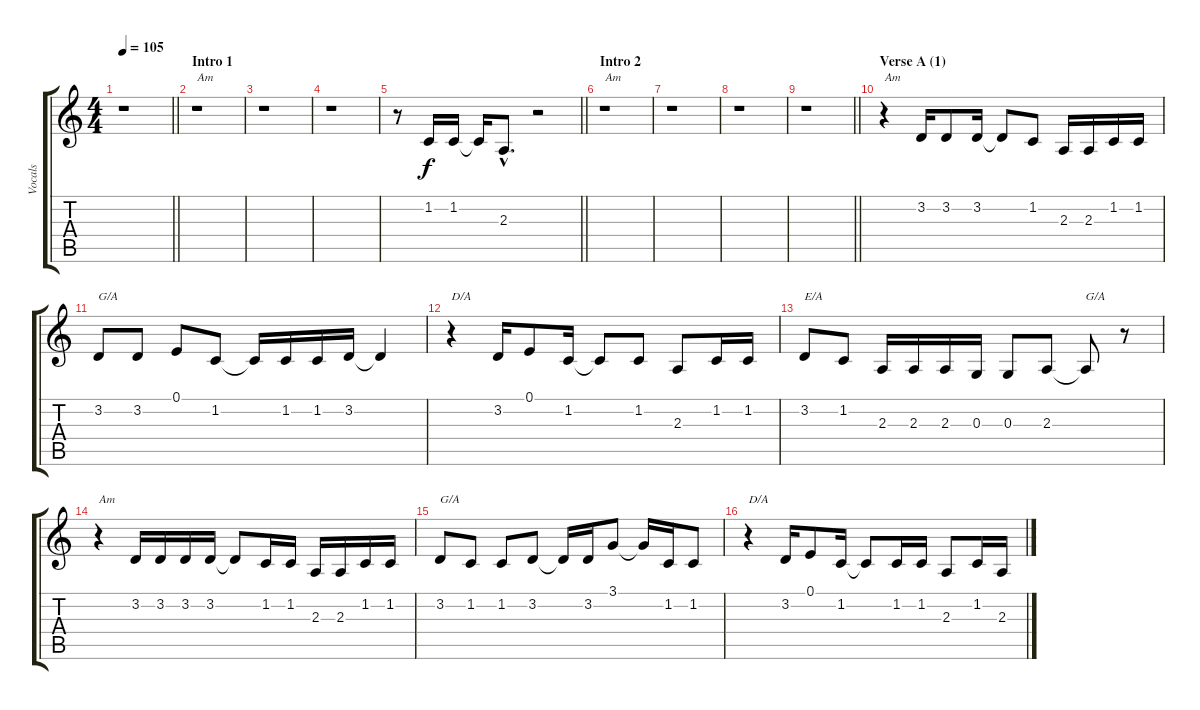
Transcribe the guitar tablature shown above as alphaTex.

\track ("Vocals" "Vocals") {instrument sopranosax}
\staff {score tabs}
\tuning (E4 B3 G3 D3 A2 E2) {hide}
\ts (4 4)
\tempo 105
\clef g2
\barLineRight lightlight
\ks aminor
r.1{dy f instrument sopranosax} |
\section ("" "Intro 1")
r.1{txt "Am"} |
r.1 |
r.1 |
\barLineRight lightlight
r.8 1.2.16 1.2.16 1.2{t}.16 2.3{hac}.8{d} r.2 |
\section ("" "Intro 2")
r.1{txt "Am"} |
r.1 |
r.1 |
\barLineRight lightlight
r.1 |
\section ("" "Verse A (1)")
r.4{txt "Am"} 3.2.16 3.2.8 3.2.16 3.2{t}.8 1.2.8 2.3.16 2.3.16 1.2.16 1.2.16 |
3.2.8{txt "G/A"} 3.2.8 0.1.8 1.2.8 1.2{t}.16 1.2.16 1.2.16 3.2.16 3.2{t}.4 |
r.4{txt "D/A"} 3.2.16 0.1.8 1.2.16 1.2{t}.8 1.2.8 2.3.8 1.2.16 1.2.16 |
3.2.8{txt "E/A"} 1.2.8 2.3.16 2.3.16 2.3.16 0.3.16 0.3.8 2.3.8 2.3{t}.8{txt "G/A"} r.8 |
r.4{txt "Am"} 3.2.16 3.2.16 3.2.16 3.2.16 3.2{t}.8 1.2.16 1.2.16 2.3.16 2.3.16 1.2.16 1.2.16 |
3.2.8{txt "G/A"} 1.2.8 1.2.8 3.2.8 3.2{t}.16 3.2.16 3.1.8 3.1{t}.16 1.2.16 1.2.8 |
r.4{txt "D/A"} 3.2.16 0.1.8 1.2.16 1.2{t}.8 1.2.16 1.2.16 2.3.8 1.2.16 2.3.16
